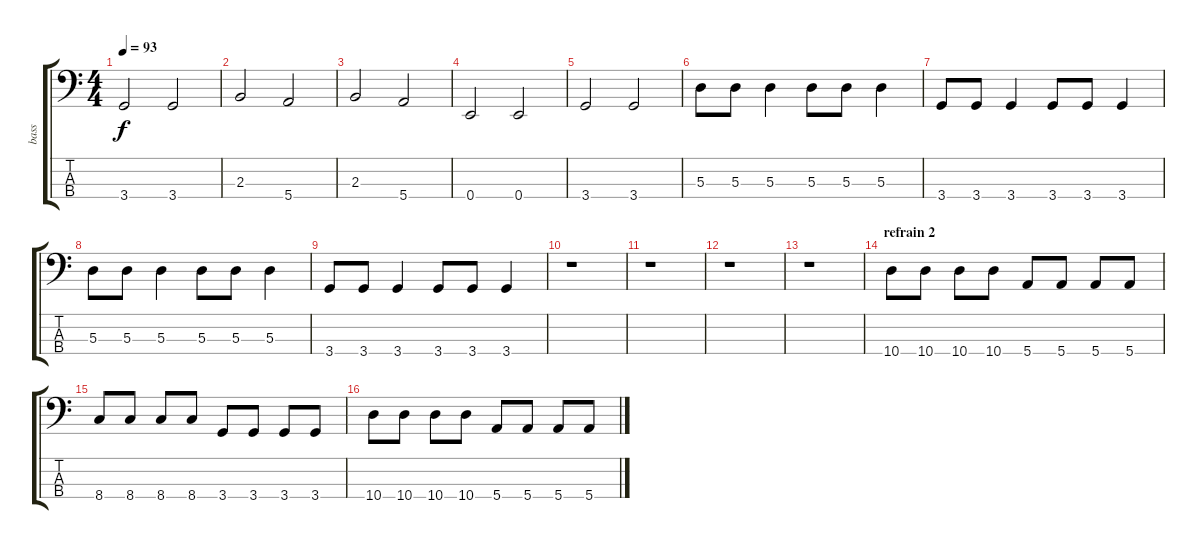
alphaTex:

\track ("bass" "bass") {instrument electricbassfinger}
\staff {score tabs}
\tuning (G2 D2 A1 E1) {hide}
\ts (4 4)
\tempo 93
\clef f4
\ks c
3.4.2{dy f} 3.4.2 |
2.3.2 5.4.2 |
2.3.2 5.4.2 |
0.4.2 0.4.2 |
3.4.2 3.4.2 |
5.3.8 5.3.8 5.3.4 5.3.8 5.3.8 5.3.4 |
3.4.8 3.4.8 3.4.4 3.4.8 3.4.8 3.4.4 |
5.3.8 5.3.8 5.3.4 5.3.8 5.3.8 5.3.4 |
3.4.8 3.4.8 3.4.4 3.4.8 3.4.8 3.4.4 |
r.1 |
r.1 |
r.1 |
r.1 |
\section ("" "refrain 2")
10.4.8 10.4.8 10.4.8 10.4.8 5.4.8 5.4.8 5.4.8 5.4.8 |
8.4.8 8.4.8 8.4.8 8.4.8 3.4.8 3.4.8 3.4.8 3.4.8 |
10.4.8 10.4.8 10.4.8 10.4.8 5.4.8 5.4.8 5.4.8 5.4.8
